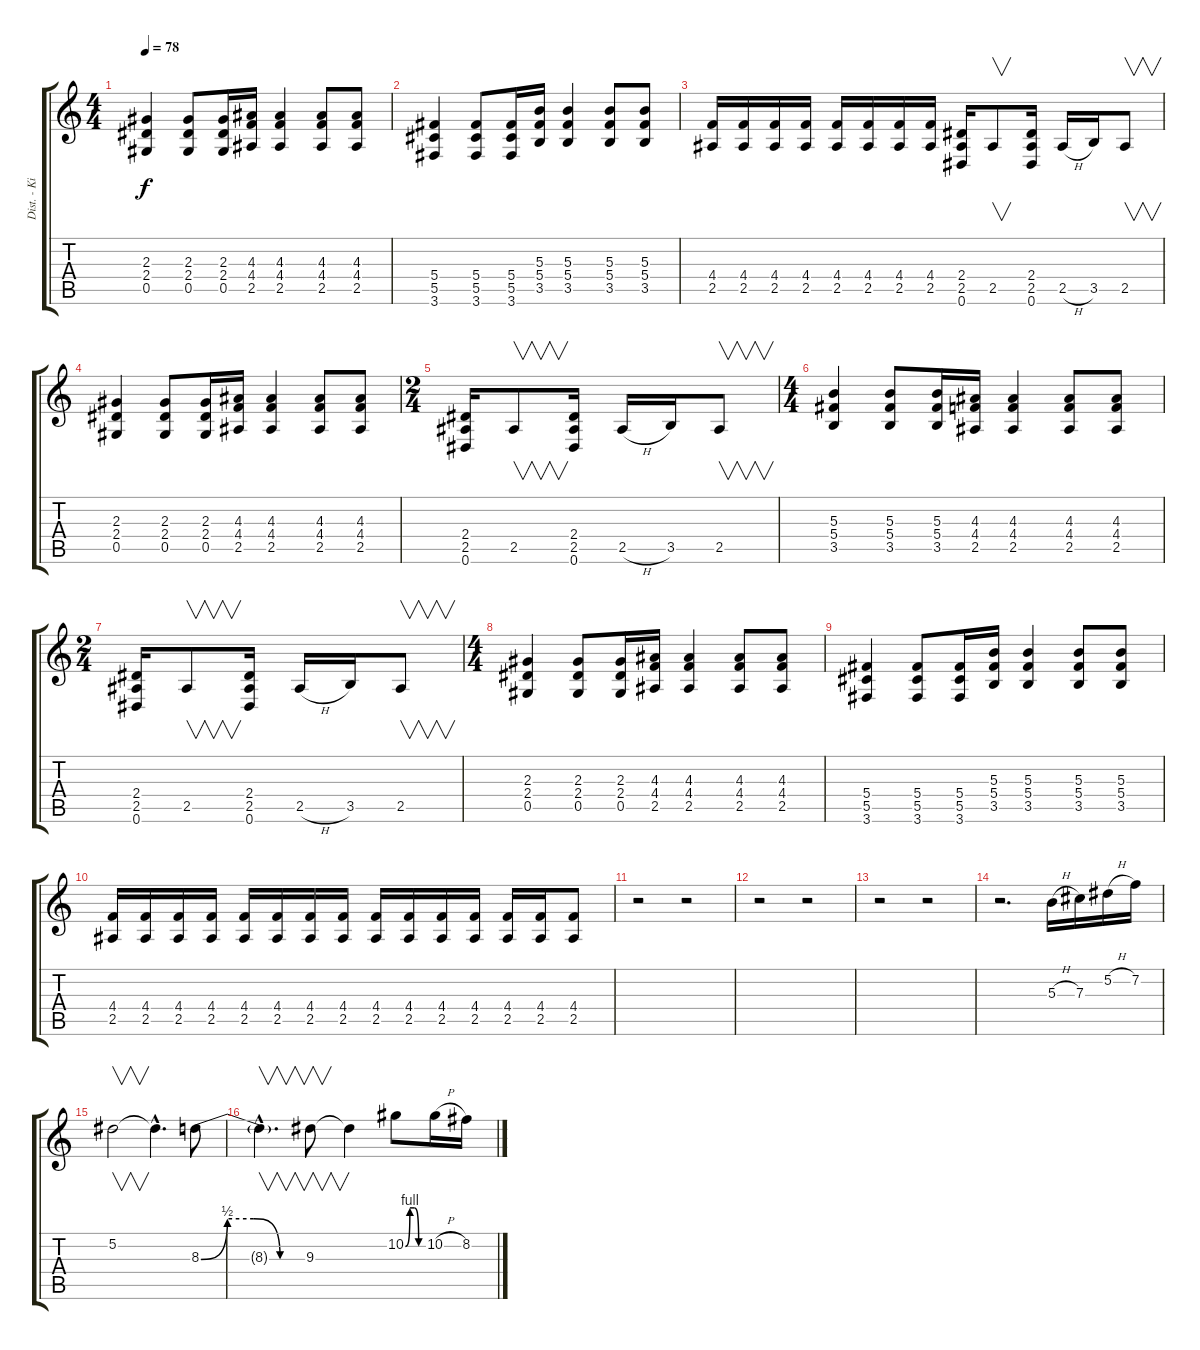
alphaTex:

\track ("Dist. - Kirk" "Dist. - Ki") {instrument distortionguitar}
\staff {score tabs}
\tuning (Eb4 Bb3 Gb3 Db3 Ab2 Eb2) {hide}
\ts (4 4)
\tempo 78
\clef g2
\ks c
(2.3 2.4 0.5).4{dy f} (2.3 2.4 0.5).8 (2.3 2.4 0.5).16 (4.3 4.4 2.5).16 (4.3 4.4 2.5).4 (4.3 4.4 2.5).8 (4.3 4.4 2.5).8 |
(5.4 5.5 3.6).4 (5.4 5.5 3.6).8 (5.4 5.5 3.6).16 (5.3 5.4 3.5).16 (5.3 5.4 3.5).4 (5.3 5.4 3.5).8 (5.3 5.4 3.5).8 |
(4.4 2.5).16 (4.4 2.5).16 (4.4 2.5).16 (4.4 2.5).16 (4.4 2.5).16 (4.4 2.5).16 (4.4 2.5).16 (4.4 2.5).16 (2.4 2.5 0.6).16 2.5.8{v} (2.4 2.5 0.6).16 2.5{h}.16 3.5.16 2.5.8{v} |
(2.3 2.4 0.5).4 (2.3 2.4 0.5).8 (2.3 2.4 0.5).16 (4.3 4.4 2.5).16 (4.3 4.4 2.5).4 (4.3 4.4 2.5).8 (4.3 4.4 2.5).8 |
\ts (2 4)
(2.4 2.5 0.6).16 2.5.8{v} (2.4 2.5 0.6).16 2.5{h}.16 3.5.16 2.5.8{v} |
\ts (4 4)
(5.3 5.4 3.5).4 (5.3 5.4 3.5).8 (5.3 5.4 3.5).16 (4.3 4.4 2.5).16 (4.3 4.4 2.5).4 (4.3 4.4 2.5).8 (4.3 4.4 2.5).8 |
\ts (2 4)
(2.4 2.5 0.6).16 2.5.8{v} (2.4 2.5 0.6).16 2.5{h}.16 3.5.16 2.5.8{v} |
\ts (4 4)
(2.3 2.4 0.5).4 (2.3 2.4 0.5).8 (2.3 2.4 0.5).16 (4.3 4.4 2.5).16 (4.3 4.4 2.5).4 (4.3 4.4 2.5).8 (4.3 4.4 2.5).8 |
(5.4 5.5 3.6).4 (5.4 5.5 3.6).8 (5.4 5.5 3.6).16 (5.3 5.4 3.5).16 (5.3 5.4 3.5).4 (5.3 5.4 3.5).8 (5.3 5.4 3.5).8 |
(4.4 2.5).16 (4.4 2.5).16 (4.4 2.5).16 (4.4 2.5).16 (4.4 2.5).16 (4.4 2.5).16 (4.4 2.5).16 (4.4 2.5).16 (4.4 2.5).16 (4.4 2.5).16 (4.4 2.5).16 (4.4 2.5).16 (4.4 2.5).16 (4.4 2.5).16 (4.4 2.5).8 |
r.2 r.2 |
r.2 r.2 |
r.2 r.2 |
r.2{d} 5.3{h}.16 7.3.16 5.2{h}.16 7.2.16 |
5.2.2{v} 5.2{hac t}.4{d} 8.3{be (custom 0 0 15 2 30 2 45 0 60 0)}.8 |
8.3{hac t}.4{v d} 9.3.8{v} 9.3{t}.4 10.2{be (custom 0 0 15 4 30 4 45 0 60 0)}.8 10.2{h}.16 8.2.16
